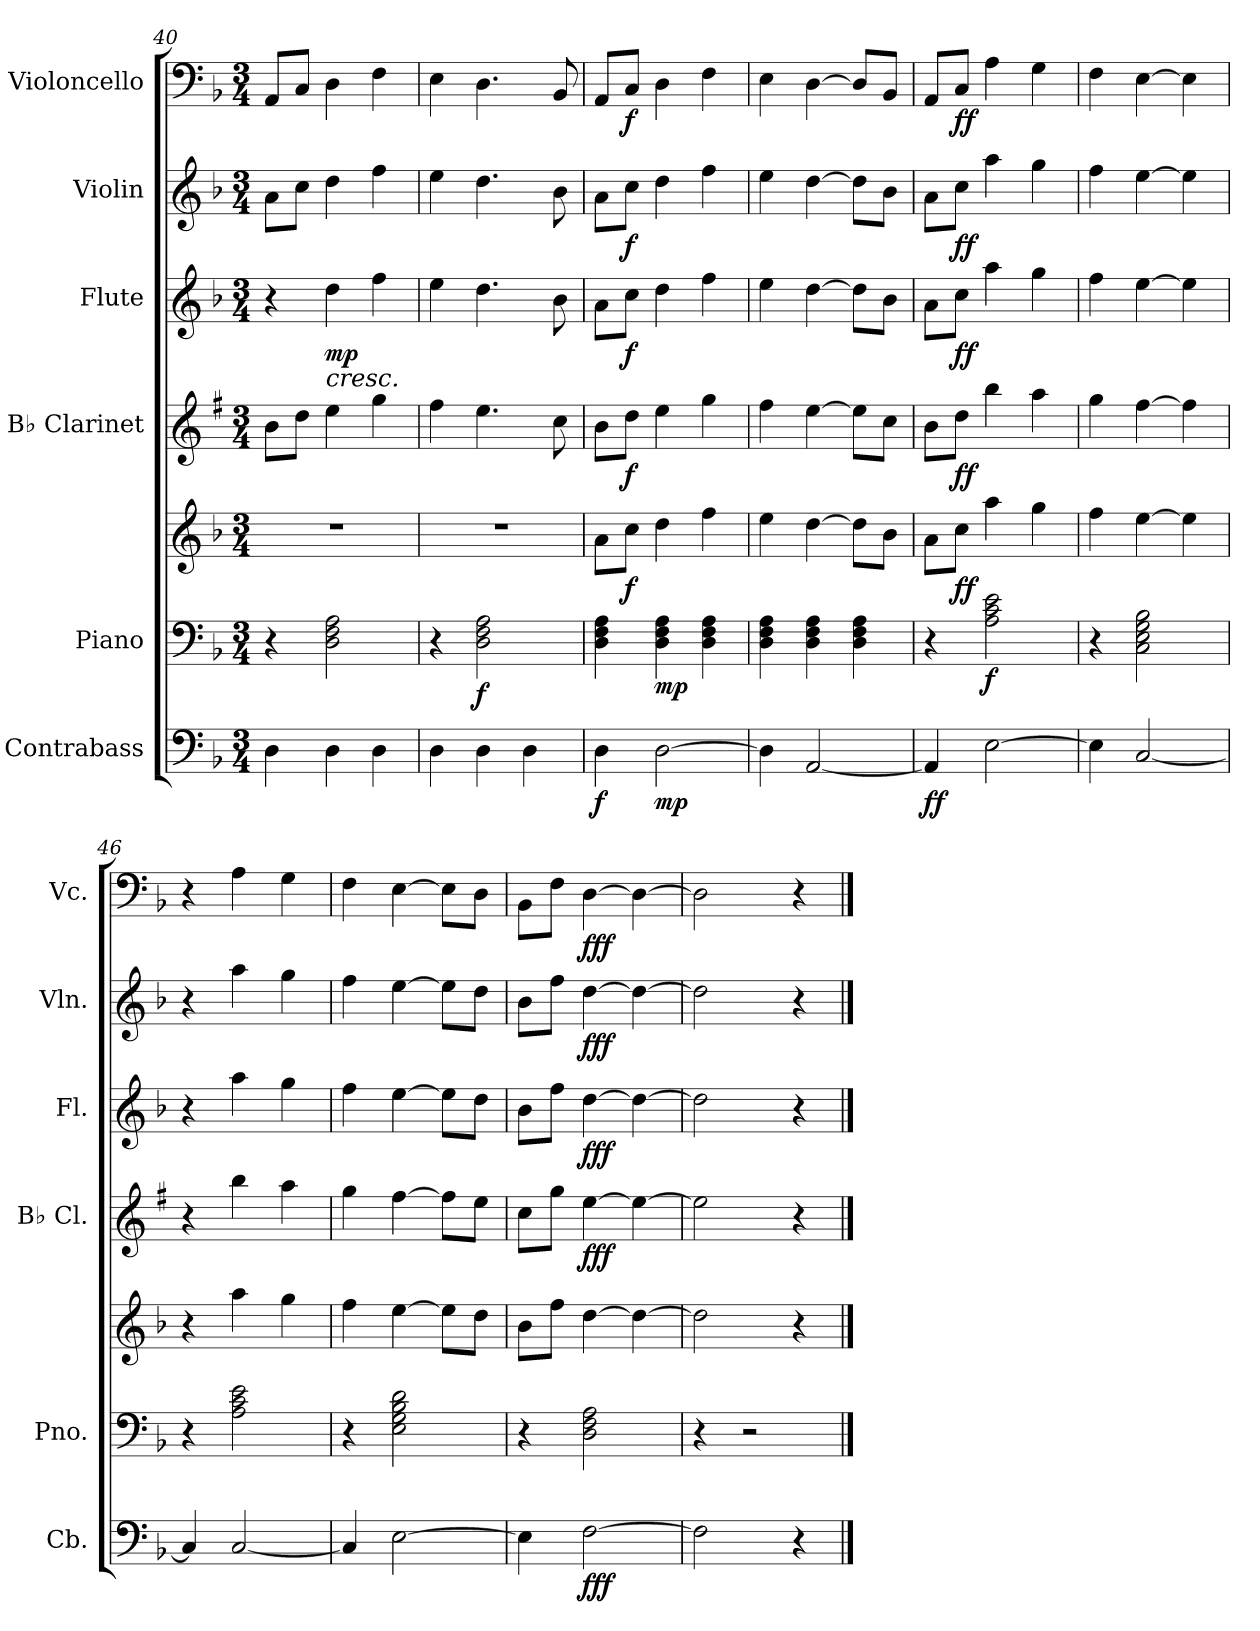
**kern	**dynam	**kern	**kern	**dynam	**kern	**dynam	**kern	**dynam	**kern	**dynam	**kern	**dynam
*part6	*part6	*part5	*part5	*part5	*part4	*part4	*part3	*part3	*part2	*part2	*part1	*part1
*staff7	*staff7	*staff6	*staff5	*staff5/6	*staff4	*staff4	*staff3	*staff3	*staff2	*staff2	*staff1	*staff1
*I"Contrabass	*	*I"Piano	*	*	*I"B♭ Clarinet	*	*I"Flute	*	*I"Violin	*	*I"Violoncello	*
*I'Cb.	*	*I'Pno.	*	*	*I'B♭ Cl.	*	*I'Fl.	*	*I'Vln.	*	*I'Vc.	*
*clefF4	*	*clefF4	*clefG2	*	*clefG2	*	*clefG2	*	*clefG2	*	*clefF4	*
*ITrd7c12	*	*	*	*	*ITrd1c2	*	*	*	*	*	*	*
*k[b-]	*	*k[b-]	*k[b-]	*	*k[b-]	*	*k[b-]	*	*k[b-]	*	*k[b-]	*
*M3/4	*	*M3/4	*M3/4	*	*M3/4	*	*M3/4	*	*M3/4	*	*M3/4	*
=40	=40	=40	=40	=40	=40	=40	=40	=40	=40	=40	=40	=40
4DD\	.	4r	2.r	.	8a\L	.	4r	.	8a\L	.	8AA/L	.
.	.	.	.	.	8cc\J	.	.	.	8cc\J	.	8C/J	.
!	!	!	!	!	!	!	!LO:TX:b:i:t=cresc.	!	!	!	!	!
!	!	!	!	!	!	!	!	!LO:DY:b	!	!	!	!
4DD\	.	2D\ 2F\ 2A\	.	.	4dd\	.	4dd\	mp	4dd\	.	4D\	.
4DD\	.	.	.	.	4ff\	.	4ff\	.	4ff\	.	4F\	.
=41	=41	=41	=41	=41	=41	=41	=41	=41	=41	=41	=41	=41
4DD\	.	4r	2.r	.	4ee\	.	4ee\	.	4ee\	.	4E\	.
!	!	!	!	!LO:DY:b=2	!	!	!	!	!	!	!	!
4DD\	.	2D\ 2F\ 2A\	.	f	4.dd\	.	4.dd\	.	4.dd\	.	4.D\	.
4DD\	.	.	.	.	.	.	.	.	.	.	.	.
.	.	.	.	.	8b-\	.	8b-\	.	8b-\	.	8BB-/	.
=42	=42	=42	=42	=42	=42	=42	=42	=42	=42	=42	=42	=42
!	!LO:DY:b	!	!	!	!	!	!	!	!	!	!	!
4DD\	f	4D\ 4F\ 4A\	8a\L	.	8a\L	.	8a\L	.	8a\L	.	8AA/L	.
!	!	!	!	!LO:DY:b	!	!LO:DY:b	!	!LO:DY:b	!	!LO:DY:b	!	!LO:DY:b
.	.	.	8cc\J	f	8cc\J	f	8cc\J	f	8cc\J	f	8C/J	f
!	!LO:DY:b	!	!	!LO:DY:b=2	!	!	!	!	!	!	!	!
[2DD\	mp	4D\ 4F\ 4A\	4dd\	mp	4dd\	.	4dd\	.	4dd\	.	4D\	.
.	.	4D\ 4F\ 4A\	4ff\	.	4ff\	.	4ff\	.	4ff\	.	4F\	.
!!LO:PB:g=z
=43	=43	=43	=43	=43	=43	=43	=43	=43	=43	=43	=43	=43
4DD\]	.	4D\ 4F\ 4A\	4ee\	.	4ee\	.	4ee\	.	4ee\	.	4E\	.
[2AAA/	.	4D\ 4F\ 4A\	[4dd\	.	[4dd\	.	[4dd\	.	[4dd\	.	[4D\	.
.	.	4D\ 4F\ 4A\	8dd\L]	.	8dd\L]	.	8dd\L]	.	8dd\L]	.	8D/L]	.
.	.	.	8b-\J	.	8b-\J	.	8b-\J	.	8b-\J	.	8BB-/J	.
=44	=44	=44	=44	=44	=44	=44	=44	=44	=44	=44	=44	=44
!	!LO:DY:b	!	!	!	!	!	!	!	!	!	!	!
4AAA/]	ff	4r	8a\L	.	8a\L	.	8a\L	.	8a\L	.	8AA/L	.
!	!	!	!	!LO:DY:b	!	!LO:DY:b	!	!LO:DY:b	!	!LO:DY:b	!	!LO:DY:b
.	.	.	8cc\J	ff	8cc\J	ff	8cc\J	ff	8cc\J	ff	8C/J	ff
!	!	!	!	!LO:DY:b=2	!	!	!	!	!	!	!	!
[2EE\	.	2A\ 2c\ 2e\	4aa\	f	4aa\	.	4aa\	.	4aa\	.	4A\	.
.	.	.	4gg\	.	4gg\	.	4gg\	.	4gg\	.	4G\	.
=45	=45	=45	=45	=45	=45	=45	=45	=45	=45	=45	=45	=45
4EE\]	.	4r	4ff\	.	4ff\	.	4ff\	.	4ff\	.	4F\	.
[2CC/	.	2C\ 2E\ 2G\ 2B-\	[4ee\	.	[4ee\	.	[4ee\	.	[4ee\	.	[4E\	.
.	.	.	4ee\]	.	4ee\]	.	4ee\]	.	4ee\]	.	4E\]	.
=46	=46	=46	=46	=46	=46	=46	=46	=46	=46	=46	=46	=46
4CC/]	.	4r	4r	.	4r	.	4r	.	4r	.	4r	.
[2CC/	.	2A\ 2c\ 2e\	4aa\	.	4aa\	.	4aa\	.	4aa\	.	4A\	.
.	.	.	4gg\	.	4gg\	.	4gg\	.	4gg\	.	4G\	.
=47	=47	=47	=47	=47	=47	=47	=47	=47	=47	=47	=47	=47
4CC/]	.	4r	4ff\	.	4ff\	.	4ff\	.	4ff\	.	4F\	.
[2EE\	.	2E\ 2G\ 2B-\ 2d\	[4ee\	.	[4ee\	.	[4ee\	.	[4ee\	.	[4E\	.
.	.	.	8ee\L]	.	8ee\L]	.	8ee\L]	.	8ee\L]	.	8E\L]	.
.	.	.	8dd\J	.	8dd\J	.	8dd\J	.	8dd\J	.	8D\J	.
=48	=48	=48	=48	=48	=48	=48	=48	=48	=48	=48	=48	=48
4EE\]	.	4r	8b-\L	.	8b-\L	.	8b-\L	.	8b-\L	.	8BB-\L	.
.	.	.	8ff\J	.	8ff\J	.	8ff\J	.	8ff\J	.	8F\J	.
!	!LO:DY:b	!	!	!LO:DY:b=2	!	!	!	!	!	!	!	!
!	!	!	!	!LO:DY:n=1:b	!	!LO:DY:b	!	!LO:DY:b	!	!LO:DY:b	!	!LO:DY:b
[2FF\	fff	2D\ 2F\ 2A\	[4dd\	sffz fff	[4dd\	fff	[4dd\	fff	[4dd\	fff	[4D\	fff
.	.	.	4dd\_	.	4dd\_	.	4dd\_	.	4dd\_	.	4D\_	.
=49	=49	=49	=49	=49	=49	=49	=49	=49	=49	=49	=49	=49
2FF\]	.	4r	2dd\]	.	2dd\]	.	2dd\]	.	2dd\]	.	2D\]	.
.	.	2r	.	.	.	.	.	.	.	.	.	.
4r	.	.	4r	.	4r	.	4r	.	4r	.	4r	.
==	==	==	==	==	==	==	==	==	==	==	==	==
*-	*-	*-	*-	*-	*-	*-	*-	*-	*-	*-	*-	*-
